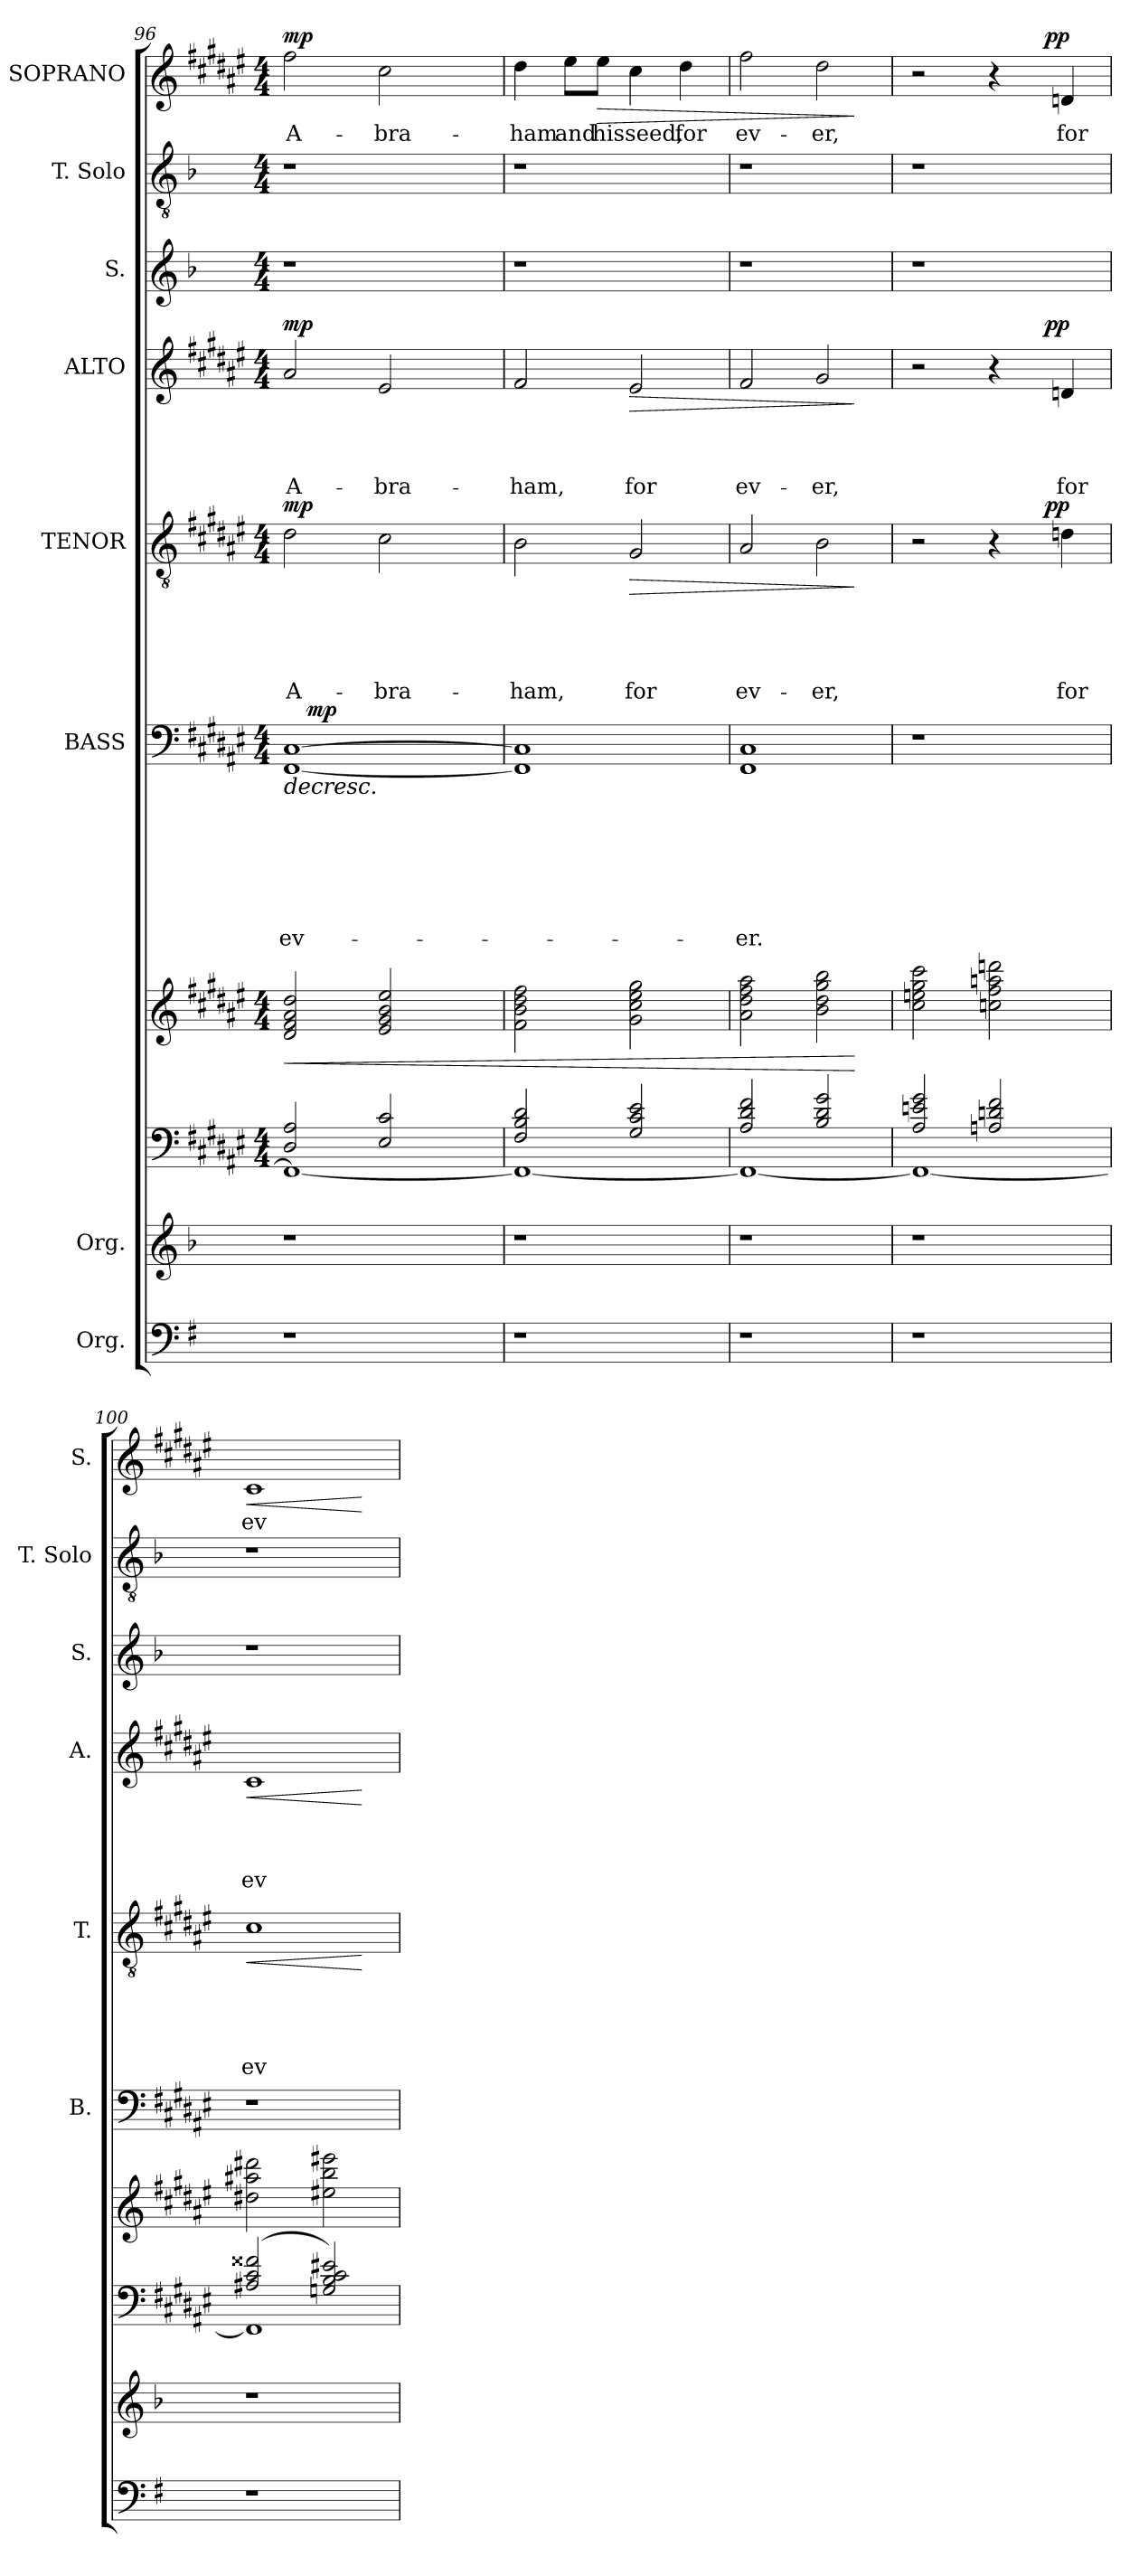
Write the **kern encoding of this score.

**kern	**kern	**kern	**kern	**dynam	**kern	**text	**text	**text	**text	**text	**text	**text	**dynam	**kern	**text	**text	**text	**text	**text	**dynam	**kern	**text	**text	**text	**text	**dynam	**kern	**kern	**kern	**text	**dynam
*part10	*part9	*part8	*part7	*part7	*part6	*part6	*part6	*part6	*part6	*part6	*part6	*part6	*part6	*part5	*part5	*part5	*part5	*part5	*part5	*part5	*part4	*part4	*part4	*part4	*part4	*part4	*part3	*part2	*part1	*part1	*part1
*staff10	*staff9	*staff8	*staff7	*staff7	*staff6	*staff6	*staff6	*staff6	*staff6	*staff6	*staff6	*staff6	*staff6	*staff5	*staff5	*staff5	*staff5	*staff5	*staff5	*staff5	*staff4	*staff4	*staff4	*staff4	*staff4	*staff4	*staff3	*staff2	*staff1	*staff1	*staff1
*I"Org.	*I"Org.	*	*	*	*I"BASS	*	*	*	*	*	*	*	*	*I"TENOR	*	*	*	*	*	*	*I"ALTO	*	*	*	*	*	*I"S.	*I"T. Solo	*I"SOPRANO	*	*
*	*	*	*	*	*I'B.	*	*	*	*	*	*	*	*	*I'T.	*	*	*	*	*	*	*I'A.	*	*	*	*	*	*I'S.	*I'T. Solo	*I'S.	*	*
*clefF4	*clefG2	*clefF4	*clefG2	*	*clefF4	*	*	*	*	*	*	*	*	*clefGv2	*	*	*	*	*	*	*clefG2	*	*	*	*	*	*clefG2	*clefGv2	*clefG2	*	*
*ITrd-3c-5	*	*	*	*	*	*	*	*	*	*	*	*	*	*	*	*	*	*	*	*	*	*	*	*	*	*	*	*	*	*	*
*k[]	*k[b-]	*k[f#c#g#d#a#e#]	*k[f#c#g#d#a#e#]	*	*k[f#c#g#d#a#e#]	*	*	*	*	*	*	*	*	*k[f#c#g#d#a#e#]	*	*	*	*	*	*	*k[f#c#g#d#a#e#]	*	*	*	*	*	*k[b-]	*k[b-]	*k[f#c#g#d#a#e#]	*	*
*C:	*F:	*F#:	*F#:	*	*F#:	*	*	*	*	*	*	*	*	*F#:	*	*	*	*	*	*	*F#:	*	*	*	*	*	*F:	*F:	*F#:	*	*
*	*	*M4/4	*M4/4	*	*M4/4	*	*	*	*	*	*	*	*	*M4/4	*	*	*	*	*	*	*M4/4	*	*	*	*	*	*M4/4	*M4/4	*M4/4	*	*
=96	=96	=96	=96	=96	=96	=96	=96	=96	=96	=96	=96	=96	=96	=96	=96	=96	=96	=96	=96	=96	=96	=96	=96	=96	=96	=96	=96	=96	=96	=96	=96
*	*	*^	*	*	*	*	*	*	*	*	*	*	*	*	*	*	*	*	*	*	*	*	*	*	*	*	*	*	*	*	*
!	!	!	!	!	!LO:HP:b	!	!	!	!	!	!	!	!LO:LY:b	!LO:HP:b	!	!	!	!	!	!LO:LY:b	!LO:DY:a	!	!	!	!	!LO:LY:b	!LO:DY:a	!	!	!	!LO:LY:b	!LO:DY:a
*	*	*	*	*	*	*^	*	*	*	*	*	*	*	*	*	*	*	*	*	*	*	*	*	*	*	*	*	*	*	*	*	*
1r	1r	2D#/ 2A#/	1FF#_	2d#/ 2f#/ 2a#/ 2dd#/	<	[<1FF# [>1C#	24ryy	.	.	.	.	.	.	ev-	>	2d#\	.	.	.	.	A-	mp	2a#/	.	.	.	A-	mp	1r	1r	2ff#\	A-	mp
.	.	.	.	.	.	.	96ryy	.	.	.	.	.	.	.	.	.	.	.	.	.	.	.	.	.	.	.	.	.	.	.	.	.	.
!	!	!	!	!	!	!	!	!	!	!	!	!	!	!	!LO:DY:a	!	!	!	!	!	!	!	!	!	!	!	!	!	!	!	!	!	!
.	.	.	.	.	.	.	3%2ryy	.	.	.	.	.	.	.	mp	.	.	.	.	.	.	.	.	.	.	.	.	.	.	.	.	.	.
!	!	!	!	!	!	!	!	!	!	!	!	!	!	!	!	!	!	!	!	!	!LO:LY:b	!	!	!	!	!	!LO:LY:b	!	!	!	!	!LO:LY:b	!
.	.	2E#/ 2c#/	.	2e#/ 2g#/ 2b/ 2ee#/	.	.	.	.	.	.	.	.	.	.	.	2c#\	.	.	.	.	-bra-	.	2e#/	.	.	.	-bra-	.	.	.	2cc#\	-bra-	.
.	.	.	.	.	.	.	6ryy	.	.	.	.	.	.	.	.	.	.	.	.	.	.	.	.	.	.	.	.	.	.	.	.	.	.
.	.	.	.	.	.	.	12ryy	.	.	.	.	.	.	.	.	.	.	.	.	.	.	.	.	.	.	.	.	.	.	.	.	.	.
.	.	.	.	.	.	.	48.ryy	.	.	.	.	.	.	.	.	.	.	.	.	.	.	.	.	.	.	.	.	.	.	.	.	.	.
=97	=97	=97	=97	=97	=97	=97	=97	=97	=97	=97	=97	=97	=97	=97	=97	=97	=97	=97	=97	=97	=97	=97	=97	=97	=97	=97	=97	=97	=97	=97	=97	=97	=97
!	!	!	!	!	!	!	!	!	!	!	!	!	!	!	!	!	!	!	!	!	!LO:LY:b	!	!	!	!	!	!LO:LY:b	!	!	!	!	!LO:LY:b	!
*	*	*	*	*	*	*v	*v	*	*	*	*	*	*	*	*	*	*	*	*	*	*	*	*	*	*	*	*	*	*	*	*	*	*
1r	1r	2F#/ 2B/ 2d#/	1FF#_	2f#\ 2b\ 2dd#\ 2ff#\	.	1FF#] 1C#]	.	.	.	.	.	.	.	.	2B\	.	.	.	.	-ham,	.	2f#/	.	.	.	-ham,	.	1r	1r	4dd#\	-ham	.
!	!	!	!	!	!	!	!	!	!	!	!	!	!	!	!	!	!	!	!	!	!	!	!	!	!	!	!	!	!	!	!LO:LY:b	!
.	.	.	.	.	.	.	.	.	.	.	.	.	.	.	.	.	.	.	.	.	.	.	.	.	.	.	.	.	.	8ee#\L	and	.
!	!	!	!	!	!	!	!	!	!	!	!	!	!	!	!	!	!	!	!	!	!	!	!	!	!	!	!	!	!	!	!LO:LY:b	!LO:HP:b
.	.	.	.	.	.	.	.	.	.	.	.	.	.	.	.	.	.	.	.	.	.	.	.	.	.	.	.	.	.	8ee#\J	his	>
!	!	!	!	!	!	!	!	!	!	!	!	!	!	!	!	!	!	!	!	!LO:LY:b	!LO:HP:b	!	!	!	!	!LO:LY:b	!LO:HP:b	!	!	!	!LO:LY:b	!
.	.	2G#/ 2c#/ 2e#/	.	2g#\ 2cc#\ 2ee#\ 2gg#\	.	.	.	.	.	.	.	.	.	.	2G#/	.	.	.	.	for	>	2e#/	.	.	.	for	>	.	.	4cc#\	seed,	.
!	!	!	!	!	!	!	!	!	!	!	!	!	!	!	!	!	!	!	!	!	!	!	!	!	!	!	!	!	!	!	!LO:LY:b	!
.	.	.	.	.	.	.	.	.	.	.	.	.	.	.	.	.	.	.	.	.	.	.	.	.	.	.	.	.	.	4dd#\	for	.
=98	=98	=98	=98	=98	=98	=98	=98	=98	=98	=98	=98	=98	=98	=98	=98	=98	=98	=98	=98	=98	=98	=98	=98	=98	=98	=98	=98	=98	=98	=98	=98	=98
!	!	!	!	!	!	!	!	!	!	!	!	!	!LO:LY:b	!	!	!	!	!	!	!LO:LY:b	!	!	!	!	!	!LO:LY:b	!	!	!	!	!LO:LY:b	!
1r	1r	2A#/ 2d#/ 2f#/	1FF#_	2a#\ 2dd#\ 2ff#\ 2aa#\	.	1FF# 1C#	.	.	.	.	.	.	-er.	.	2A#/	.	.	.	.	ev-	.	2f#/	.	.	.	ev-	.	1r	1r	2ff#\	ev-	.
!	!	!	!	!	!	!	!	!	!	!	!	!	!	!	!	!	!	!	!	!LO:LY:b	!	!	!	!	!	!LO:LY:b	!	!	!	!	!LO:LY:b	!
.	.	2B/ 2d#/ 2g#/	.	2b\ 2dd#\ 2gg#\ 2bb\	.	.	.	.	.	.	.	.	.	.	2B\	.	.	.	.	-er,	.	2g#/	.	.	.	-er,	.	.	.	2dd#\	-er,	.
*	*	*v	*v	*	*	*	*	*	*	*	*	*	*	*	*	*	*	*	*	*	*	*	*	*	*	*	*	*	*	*	*	*
.	.	.	.	[	.	.	.	.	.	.	.	.	]	.	.	.	.	.	.	]	.	.	.	.	.	]	.	.	.	.	]
=99	=99	=99	=99	=99	=99	=99	=99	=99	=99	=99	=99	=99	=99	=99	=99	=99	=99	=99	=99	=99	=99	=99	=99	=99	=99	=99	=99	=99	=99	=99	=99
*	*	*^	*	*	*	*	*	*	*	*	*	*	*	*^	*	*	*	*	*	*	*^	*	*	*	*	*	*	*	*^	*	*
1r	1r	2A#/ 2en/ 2g#/	1FF#_	2cc#\ 2een\ 2gg#\ 2ccc#\	.	1r	.	.	.	.	.	.	.	.	2r	3%2ryy	.	.	.	.	.	.	2r	3%2ryy	.	.	.	.	.	1r	1r	2r	3%2ryy	.	.
.	.	2An/ 2dn/ 2f#/	.	2ccn\ 2ff#\ 2aan\ 2dddn\	.	.	.	.	.	.	.	.	.	.	4r	.	.	.	.	.	.	.	4r	.	.	.	.	.	.	.	.	4r	.	.	.
.	.	.	.	.	.	.	.	.	.	.	.	.	.	.	.	24ryy	.	.	.	.	.	.	.	24ryy	.	.	.	.	.	.	.	.	24ryy	.	.
!	!	!	!	!	!	!	!	!	!	!	!	!	!	!	!	!	!	!	!	!	!	!LO:DY:a	!	!	!	!	!	!	!LO:DY:a	!	!	!	!	!	!LO:DY:a
.	.	.	.	.	.	.	.	.	.	.	.	.	.	.	.	6..ryy	.	.	.	.	.	pp	.	6..ryy	.	.	.	.	pp	.	.	.	6..ryy	.	pp
!	!	!	!	!	!	!	!	!	!	!	!	!	!	!	!	!	!	!	!	!	!LO:LY:b	!	!	!	!	!	!	!LO:LY:b	!	!	!	!	!	!LO:LY:b	!
.	.	.	.	.	.	.	.	.	.	.	.	.	.	.	4dn\	.	.	.	.	.	for	.	4dn/	.	.	.	.	for	.	.	.	4dn/	.	for	.
=100	=100	=100	=100	=100	=100	=100	=100	=100	=100	=100	=100	=100	=100	=100	=100	=100	=100	=100	=100	=100	=100	=100	=100	=100	=100	=100	=100	=100	=100	=100	=100	=100	=100	=100	=100
!	!	!	!	!	!	!	!	!	!	!	!	!	!	!	!	!	!	!	!	!	!LO:LY:b	!LO:HP:b	!	!	!	!	!	!LO:LY:b	!LO:HP:b	!	!	!	!	!LO:LY:b	!LO:HP:b
*	*	*	*	*	*	*	*	*	*	*	*	*	*	*	*v	*v	*	*	*	*	*	*	*	*	*	*	*	*	*	*	*	*v	*v	*	*
*	*	*	*	*	*	*	*	*	*	*	*	*	*	*	*	*	*	*	*	*	*	*v	*v	*	*	*	*	*	*	*	*	*	*
1r	1r	(<2A#X/ 2c#/ 2f##X/	1FF#]	2dd#X\ 2aa#X\ 2ddd#X\	.	1r	.	.	.	.	.	.	.	.	1c#	.	.	.	.	ev-	<	1c#	.	.	.	ev-	<	1r	1r	1c#	ev-	<
.	.	2Gn/ 2B/ 2c#/ 2e#X/)	.	2ee#X\ 2bb\ 2eee#X\	.	.	.	.	.	.	.	.	.	.	.	.	.	.	.	.	.	.	.	.	.	.	.	.	.	.	.	.
*	*	*v	*v	*	*	*	*	*	*	*	*	*	*	*	*	*	*	*	*	*	*	*	*	*	*	*	*	*	*	*	*	*
.	.	.	.	.	.	.	.	.	.	.	.	.	.	.	.	.	.	.	.	[	.	.	.	.	.	[	.	.	.	.	[
=	=	=	=	=	=	=	=	=	=	=	=	=	=	=	=	=	=	=	=	=	=	=	=	=	=	=	=	=	=	=	=
*-	*-	*-	*-	*-	*-	*-	*-	*-	*-	*-	*-	*-	*-	*-	*-	*-	*-	*-	*-	*-	*-	*-	*-	*-	*-	*-	*-	*-	*-	*-	*-
